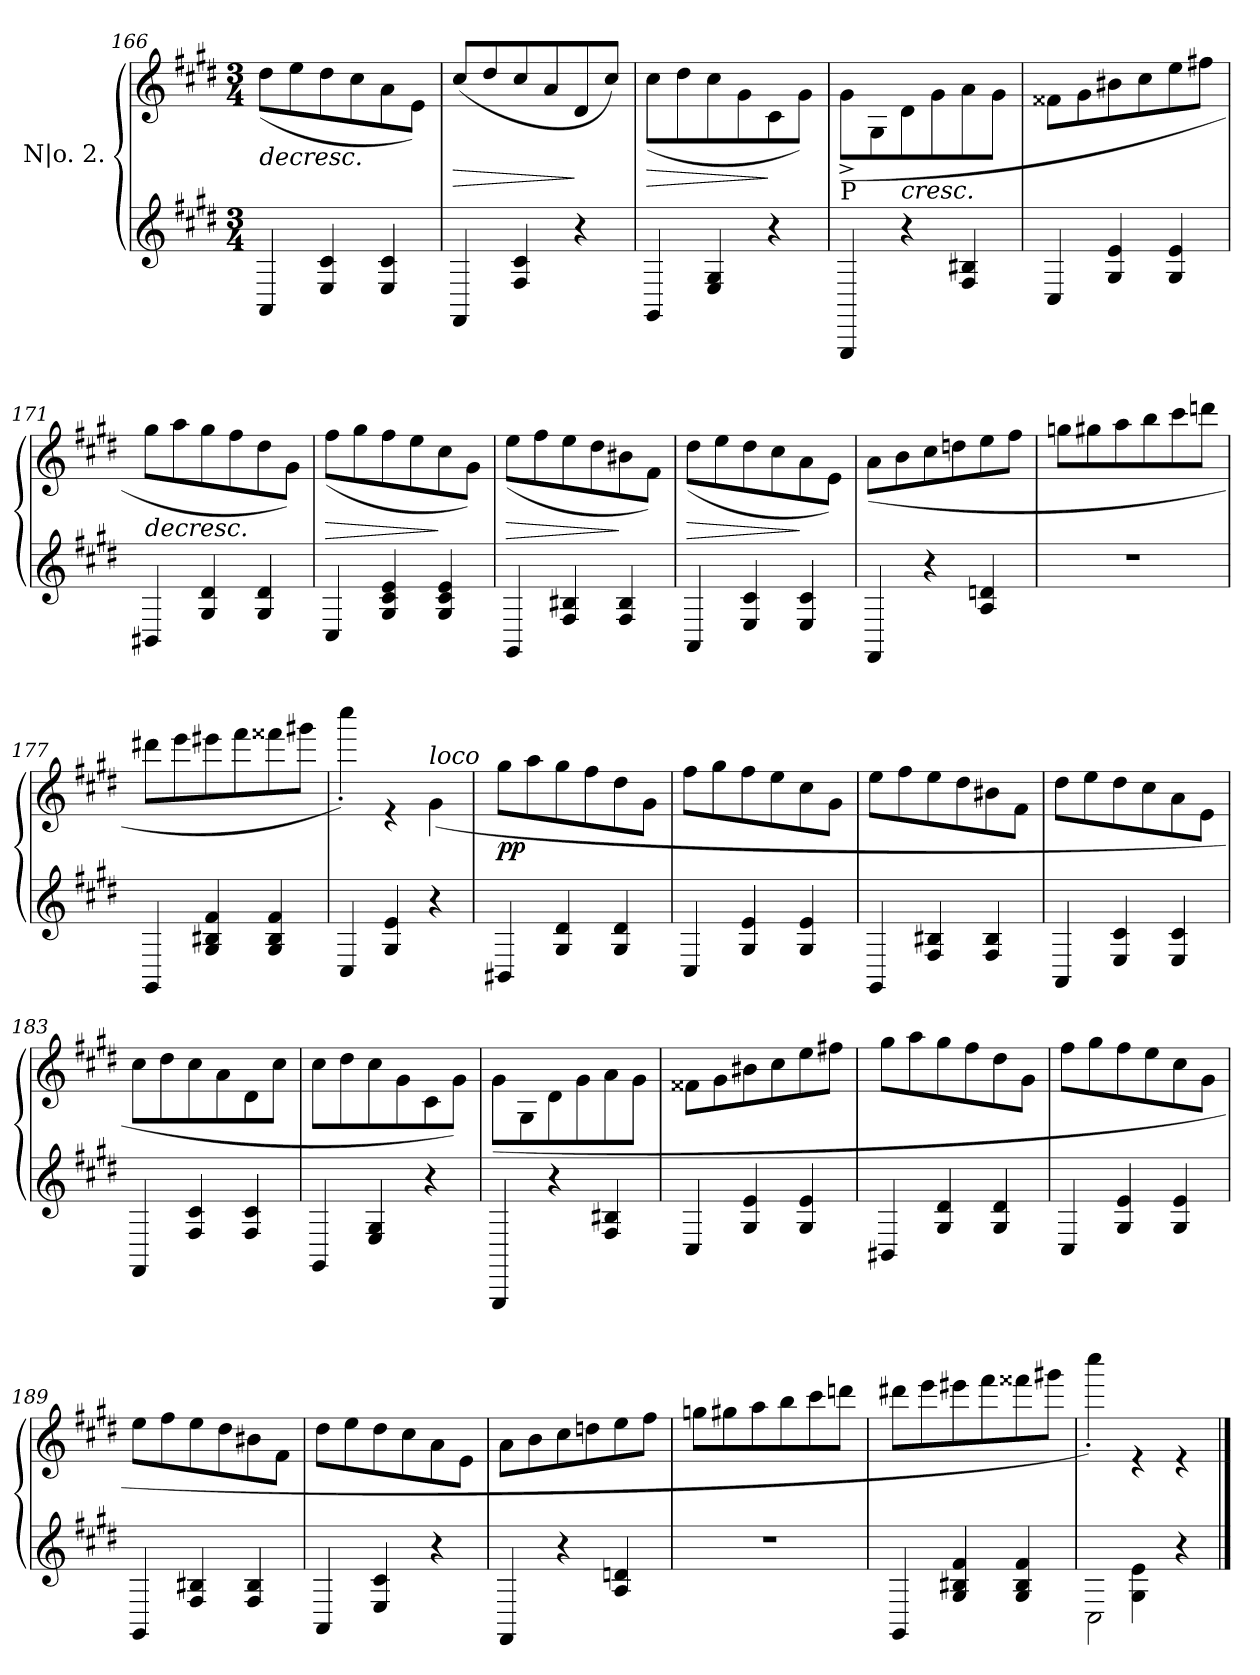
**kern	**kern	**dynam
*part1	*part1	*part1
*staff2	*staff1	*staff1/2
*I"N|o. 2.	*	*
!!LO:LB:g=z
*clefG2	*clefG2	*
*k[f#c#g#d#]	*k[f#c#g#d#]	*
*M3/4	*M3/4	*
=166	=166	=166
!	!	!LO:HP:b
*	*^	*
4AA/	2.ryy	(>8dd#\L	>
.	.	8ee\	.
4E/ 4c#/	.	8dd#\	.
.	.	8cc#\	.
4E/ 4c#/	.	8a\	.
.	.	8e\J)	.
=167	=167	=167	=167
!	!	!	!LO:HP:b
4FF#/	2.ryy	(<8cc#/L	>
.	.	8dd#/	.
4F#/ 4c#/	.	8cc#/	.
.	.	8a/	.
4r	.	8d#/	]
.	.	8cc#/J)	.
=168	=168	=168	=168
!	!	!	!LO:HP:b
4GG#/	2.ryy	(<8cc#\L	>
.	.	8dd#\	.
4E/ 4G#/	.	8cc#\	.
.	.	8g#\	.
4r	.	8c#\	]
.	.	8g#\J)	.
=169	=169	=169	=169
!	!LO:TX:b:t=P	!	!
4GGG#/	2.ryy	(>8g#^\L	.
.	.	8G#\	.
!	!	!	!LO:HP:b
4r	.	8d#\	<
.	.	8g#\	.
4F#/ 4B#X/	.	8a\	.
.	.	8g#\J	.
=170	=170	=170	=170
4C#/	2.ryy	8f##X\L	.
.	.	8g#\	.
4G#/ 4e/	.	8b#X\	.
.	.	8cc#\	.
4G#/ 4e/	.	8ee\	.
.	.	8ff#X\J	]
=171	=171	=171	=171
!	!	!	!LO:HP:b
4BB#X/	2.ryy	8gg#\L	>
.	.	8aa\	.
4G#/ 4d#/	.	8gg#\	.
.	.	8ff#\	.
4G#/ 4d#/	.	8dd#\	[
.	.	8g#\J)	.
!!LO:LB:g=z	!!
=172	=172	=172	=172
!	!	!	!LO:HP:b
4C#/	2.ryy	(>8ff#\L	>
.	.	8gg#\	.
4G#/ 4c#/ 4e/	.	8ff#\	.
.	.	8ee\	.
4G#/ 4c#/ 4e/	.	8cc#\	]
.	.	8g#\J)	.
=173	=173	=173	=173
!	!	!	!LO:HP:b
4GG#/	2.ryy	(>8ee\L	>
.	.	8ff#\	.
4F#/ 4B#X/	.	8ee\	.
.	.	8dd#\	.
4F#/ 4B#/	.	8b#X\	]
.	.	8f#\J)	.
=174	=174	=174	=174
!	!	!	!LO:HP:b
4AA/	2.ryy	(>8dd#\L	>
.	.	8ee\	.
4E/ 4c#/	.	8dd#\	.
.	.	8cc#\	.
4E/ 4c#/	.	8a\	]
.	.	8e\J)	.
=175	=175	=175	=175
4FF#/	2.ryy	(>8a\L	.
.	.	8b\	.
4r	.	8cc#\	.
.	.	8ddn\	.
4A/ 4dn/	.	8ee\	.
.	.	8ff#\J	.
=176	=176	=176	=176
2.r	2.ryy	8ggn\L	.
.	.	8gg#X\	.
.	.	8aa\	.
.	.	8bb\	.
.	.	8ccc#\	.
.	.	8dddn\J	.
!!LO:PB:g=z	!!
=177	=177	=177	=177
4GG#/	2.ryy	8ddd#X\L	.
.	.	8eee\	.
4G#/ 4B#X/ 4f#/	.	8eee#X\	.
.	.	8fff#\	.
4G#/ 4B#/ 4f#/	.	8fff##X\	.
.	.	8ggg#X\J	.
*	*v	*v	*
.	.	]
=178	=178	=178
*	*^	*
4C#/	2.ryy	4cccc#'\)	.
4G#/ 4e/	.	4r	.
!	!	!LO:TX:a:i:t=loco	!
4r	.	(>4g#\	.
=179	=179	=179	=179
!	!	!	!LO:DY:b
4BB#X/	2.ryy	8gg#\L	pp
.	.	8aa\	.
4G#/ 4d#/	.	8gg#\	.
.	.	8ff#\	.
4G#/ 4d#/	.	8dd#\	.
.	.	8g#\J	.
=180	=180	=180	=180
4C#/	2.ryy	8ff#\L	.
.	.	8gg#\	.
4G#/ 4e/	.	8ff#\	.
.	.	8ee\	.
4G#/ 4e/	.	8cc#\	.
.	.	8g#\J	.
=181	=181	=181	=181
4GG#/	2.ryy	8ee\L	.
.	.	8ff#\	.
4F#/ 4B#X/	.	8ee\	.
.	.	8dd#\	.
4F#/ 4B#/	.	8b#X\	.
.	.	8f#\J	.
=182	=182	=182	=182
4AA/	2.ryy	8dd#\L	.
.	.	8ee\	.
4E/ 4c#/	.	8dd#\	.
.	.	8cc#\	.
4E/ 4c#/	.	8a\	.
.	.	8e\J	.
!!LO:LB:g=z	!!
=183	=183	=183	=183
4FF#/	2.ryy	8cc#\L	.
.	.	8dd#\	.
4F#/ 4c#/	.	8cc#\	.
.	.	8a\	.
4F#/ 4c#/	.	8d#\	.
.	.	8cc#\J	.
=184	=184	=184	=184
4GG#/	2.ryy	8cc#\L	.
.	.	8dd#\	.
4E/ 4G#/	.	8cc#\	.
.	.	8g#\	.
4r	.	8c#\	.
.	.	8g#\J)	.
=185	=185	=185	=185
4GGG#/	2.ryy	(>8g#\L	.
.	.	8G#\	.
4r	.	8d#\	.
.	.	8g#\	.
4F#/ 4B#X/	.	8a\	.
.	.	8g#\J	.
=186	=186	=186	=186
4C#/	2.ryy	8f##X\L	.
.	.	8g#\	.
4G#/ 4e/	.	8b#X\	.
.	.	8cc#\	.
4G#/ 4e/	.	8ee\	.
.	.	8ff#X\J	.
=187	=187	=187	=187
4BB#X/	2.ryy	8gg#\L	.
.	.	8aa\	.
4G#/ 4d#/	.	8gg#\	.
.	.	8ff#\	.
4G#/ 4d#/	.	8dd#\	.
.	.	8g#\J	.
=188	=188	=188	=188
4C#/	2.ryy	8ff#\L	.
.	.	8gg#\	.
4G#/ 4e/	.	8ff#\	.
.	.	8ee\	.
4G#/ 4e/	.	8cc#\	.
.	.	8g#\J	.
!!LO:LB:g=z	!!
=189	=189	=189	=189
4GG#/	2.ryy	8ee\L	.
.	.	8ff#\	.
4F#/ 4B#X/	.	8ee\	.
.	.	8dd#\	.
4F#/ 4B#/	.	8b#X\	.
.	.	8f#\J	.
=190	=190	=190	=190
4AA/	2.ryy	8dd#\L	.
.	.	8ee\	.
4E/ 4c#/	.	8dd#\	.
.	.	8cc#\	.
4r	.	8a\	.
.	.	8e\J	.
=191	=191	=191	=191
4FF#/	2.ryy	8a\L	.
.	.	8b\	.
4r	.	8cc#\	.
.	.	8ddn\	.
4A/ 4dn/	.	8ee\	.
.	.	8ff#\J	.
=192	=192	=192	=192
2.r	2.ryy	8ggn\L	.
.	.	8gg#X\	.
.	.	8aa\	.
.	.	8bb\	.
.	.	8ccc#\	.
.	.	8dddn\J	.
=193	=193	=193	=193
4GG#/	2.ryy	8ddd#X\L	.
.	.	8eee\	.
4G#/ 4B#X/ 4f#/	.	8eee#X\	.
.	.	8fff#\	.
4G#/ 4B#/ 4f#/	.	8fff##X\	.
.	.	8ggg#X\J	.
!!LO:LB:g=z	!!
=194	=194	=194	=194
*^	*	*	*
4ryy	2C#\	2.ryy	4cccc#'\)	.
4G#\ 4e\	.	.	4r	.
4ryy	4r	.	4r	.
*v	*v	*	*	*
*	*v	*v	*
==	==	==
*-	*-	*-
